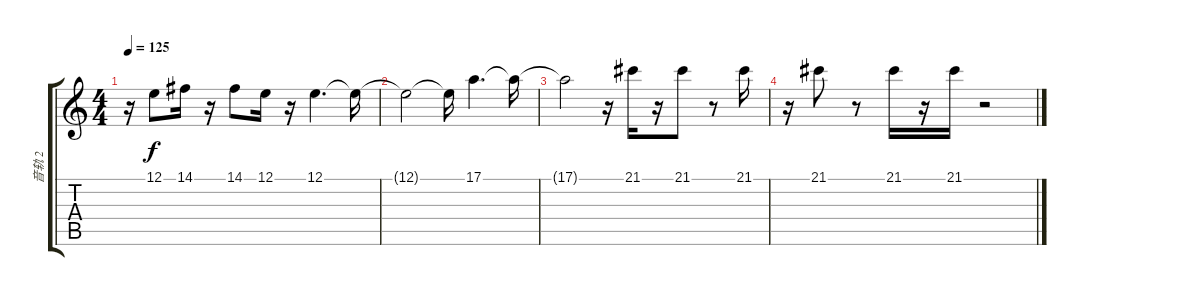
\track ("音轨 2" "音轨 2") {instrument lead1square}
\staff {score tabs}
\tuning (E4 B3 G3 D3 A2 E2) {hide}
\ts (4 4)
\tempo 125
\clef g2
\ks c
r.16{dy f} 12.1.8 14.1.16 r.16 14.1.8 12.1.16 r.16 12.1.4{d} 12.1{t}.16 |
12.1{t}.2 12.1{t}.16 17.1.4{d} 17.1{t}.16 |
17.1{t}.2 r.16 21.1.16 r.16 21.1.8 r.8 21.1.16 |
r.16 21.1.8 r.8 21.1.16 r.16 21.1.16 r.2
